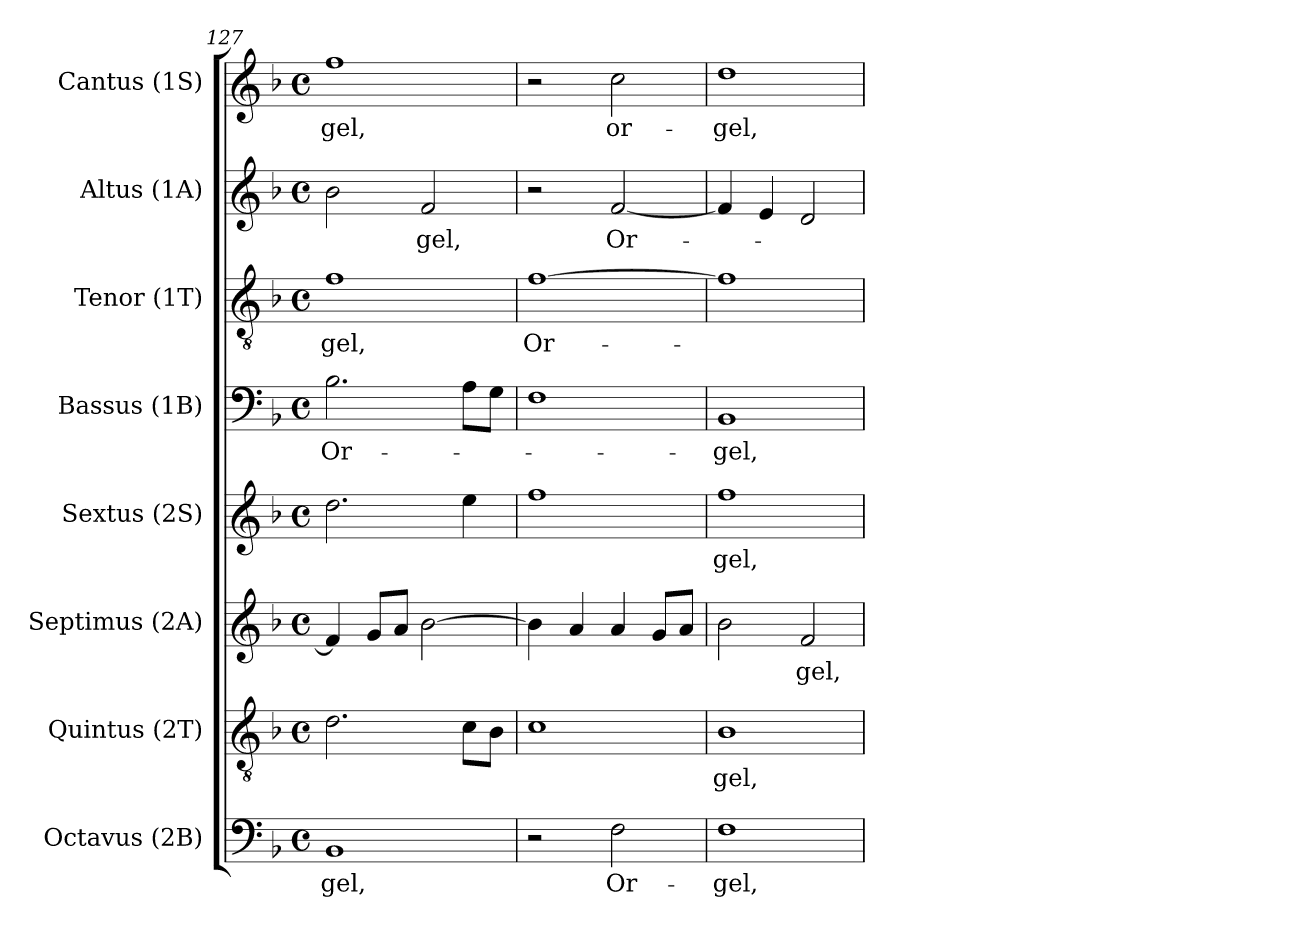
**kern	**text	**kern	**text	**kern	**text	**kern	**text	**kern	**text	**kern	**text	**kern	**text	**kern	**text
*part8	*part8	*part7	*part7	*part6	*part6	*part5	*part5	*part4	*part4	*part3	*part3	*part2	*part2	*part1	*part1
*staff8	*staff8	*staff7	*staff7	*staff6	*staff6	*staff5	*staff5	*staff4	*staff4	*staff3	*staff3	*staff2	*staff2	*staff1	*staff1
*I"Octavus (2B)	*	*I"Quintus (2T)	*	*I"Septimus (2A)	*	*I"Sextus (2S)	*	*I"Bassus (1B)	*	*I"Tenor (1T)	*	*I"Altus (1A)	*	*I"Cantus (1S)	*
*I'Octavus	*	*I'Quintus	*	*I'Septimus	*	*I'Sextus	*	*I'Bassus	*	*I'Tenor	*	*I'Altus	*	*I'Cantus	*
!!LO:PB:g=z
*clefF4	*	*clefGv2	*	*clefG2	*	*clefG2	*	*clefF4	*	*clefGv2	*	*clefG2	*	*clefG2	*
*k[b-]	*	*k[b-]	*	*k[b-]	*	*k[b-]	*	*k[b-]	*	*k[b-]	*	*k[b-]	*	*k[b-]	*
*F:	*	*F:	*	*F:	*	*F:	*	*F:	*	*F:	*	*F:	*	*F:	*
*M4/4	*	*M4/4	*	*M4/4	*	*M4/4	*	*M4/4	*	*M4/4	*	*M4/4	*	*M4/4	*
*met(c)	*	*met(c)	*	*met(c)	*	*met(c)	*	*met(c)	*	*met(c)	*	*met(c)	*	*met(c)	*
=127	=127	=127	=127	=127	=127	=127	=127	=127	=127	=127	=127	=127	=127	=127	=127
!	!LO:LY:b:color=#000000	!	!	!	!	!	!	!	!	!	!	!	!	!	!
!	!	!	!	!	!	!	!	!	!LO:LY:b:color=#000000	!	!	!	!	!	!
!	!	!	!	!	!	!	!	!	!	!	!LO:LY:b:color=#000000	!	!	!	!
!	!	!	!	!	!	!	!	!	!	!	!	!	!	!	!LO:LY:b:color=#000000
1BB-i	-gel,	2.di\	.	4fi/]	.	2.ddi\	.	2.B-i\	Or-	1fi	-gel,	2b-i\	.	1ffi	-gel,
.	.	.	.	8gi/L	.	.	.	.	.	.	.	.	.	.	.
.	.	.	.	8ai/J	.	.	.	.	.	.	.	.	.	.	.
!	!	!	!	!	!	!	!	!	!	!	!	!	!LO:LY:b:color=#000000	!	!
.	.	.	.	[>2b-i\	.	.	.	.	.	.	.	2fi/	-gel,	.	.
.	.	8ci\L	.	.	.	4eei\	.	8Ai\L	.	.	.	.	.	.	.
.	.	8B-i\J	.	.	.	.	.	8Gi\J	.	.	.	.	.	.	.
=128	=128	=128	=128	=128	=128	=128	=128	=128	=128	=128	=128	=128	=128	=128	=128
!	!	!	!	!	!	!	!	!	!	!	!LO:LY:b:color=#000000	!	!	!	!
2r	.	1ci	.	4b-i\]	.	1ffi	.	1Fi	.	[>1fi	Or-	2r	.	2r	.
.	.	.	.	4ai/	.	.	.	.	.	.	.	.	.	.	.
!	!LO:LY:b:color=#000000	!	!	!	!	!	!	!	!	!	!	!	!	!	!
!	!	!	!	!	!	!	!	!	!	!	!	!	!LO:LY:b:color=#000000	!	!
!	!	!	!	!	!	!	!	!	!	!	!	!	!	!	!LO:LY:b:color=#000000
2Fi\	Or-	.	.	4ai/	.	.	.	.	.	.	.	[<2fi/	Or-	2cci\	or-
.	.	.	.	8gi/L	.	.	.	.	.	.	.	.	.	.	.
.	.	.	.	8ai/J	.	.	.	.	.	.	.	.	.	.	.
=129	=129	=129	=129	=129	=129	=129	=129	=129	=129	=129	=129	=129	=129	=129	=129
!	!LO:LY:b:color=#000000	!	!	!	!	!	!	!	!	!	!	!	!	!	!
!	!	!	!LO:LY:b:color=#000000	!	!	!	!	!	!	!	!	!	!	!	!
!	!	!	!	!	!	!	!LO:LY:b:color=#000000	!	!	!	!	!	!	!	!
!	!	!	!	!	!	!	!	!	!LO:LY:b:color=#000000	!	!	!	!	!	!
!	!	!	!	!	!	!	!	!	!	!	!	!	!	!	!LO:LY:b:color=#000000
1Fi	-gel,	1B-i	-gel,	2b-i\	.	1ffi	-gel,	1BB-i	-gel,	1fi]	.	4fi/]	.	1ddi	-gel,
.	.	.	.	.	.	.	.	.	.	.	.	4ei/	.	.	.
!	!	!	!	!	!LO:LY:b:color=#000000	!	!	!	!	!	!	!	!	!	!
.	.	.	.	2fi/	-gel,	.	.	.	.	.	.	2di/	.	.	.
=	=	=	=	=	=	=	=	=	=	=	=	=	=	=	=
*-	*-	*-	*-	*-	*-	*-	*-	*-	*-	*-	*-	*-	*-	*-	*-
